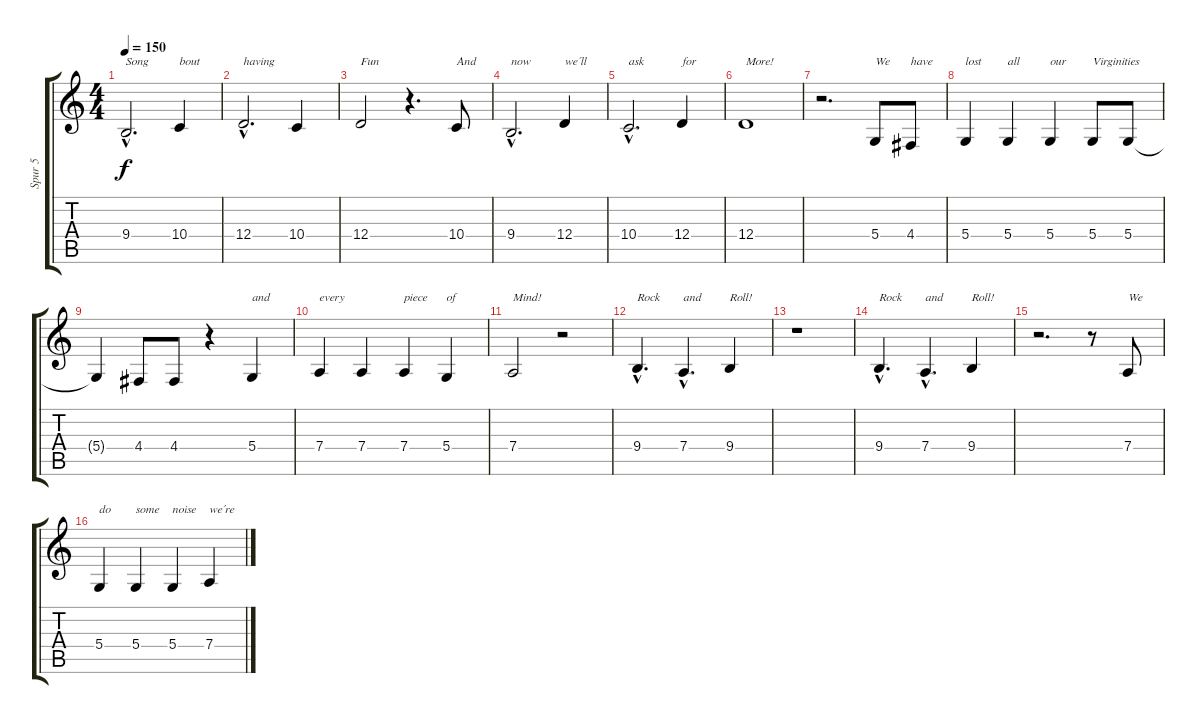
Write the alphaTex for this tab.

\track ("Spur 5" "Spur 5") {instrument lead6voice}
\staff {score tabs}
\tuning (E4 B3 G3 D3 A2 E2) {hide}
\ts (4 4)
\tempo 150
\clef g2
\ks c
9.4{hac}.2{d txt "Song" dy f} 10.4.4{txt "bout"} |
12.4{hac}.2{d txt "having"} 10.4.4 |
12.4.2{txt "Fun"} r.4{d} 10.4.8{txt "And"} |
9.4{hac}.2{d txt "now"} 12.4.4{txt "we´ll"} |
10.4{hac}.2{d txt "ask"} 12.4.4{txt "for"} |
12.4.1{txt "More!"} |
r.2{d} 5.4.8{txt "We"} 4.4.8{txt "have"} |
5.4.4{txt "lost"} 5.4.4{txt "all"} 5.4.4{txt "our"} 5.4.8{txt "Virginities"} 5.4.8 |
5.4{t}.4 4.4.8 4.4.8 r.4 5.4.4{txt "and"} |
7.4.4{txt "every"} 7.4.4 7.4.4{txt "piece"} 5.4.4{txt "of"} |
7.4.2{txt "Mind!"} r.2 |
9.4{hac}.4{d txt "Rock"} 7.4{hac}.4{d txt "and"} 9.4.4{txt "Roll!"} |
r.1 |
9.4{hac}.4{d txt "Rock"} 7.4{hac}.4{d txt "and"} 9.4.4{txt "Roll!"} |
r.2{d} r.8 7.4.8{txt "We"} |
5.4.4{txt "do"} 5.4.4{txt "some"} 5.4.4{txt "noise"} 7.4.4{txt "we´re"}
